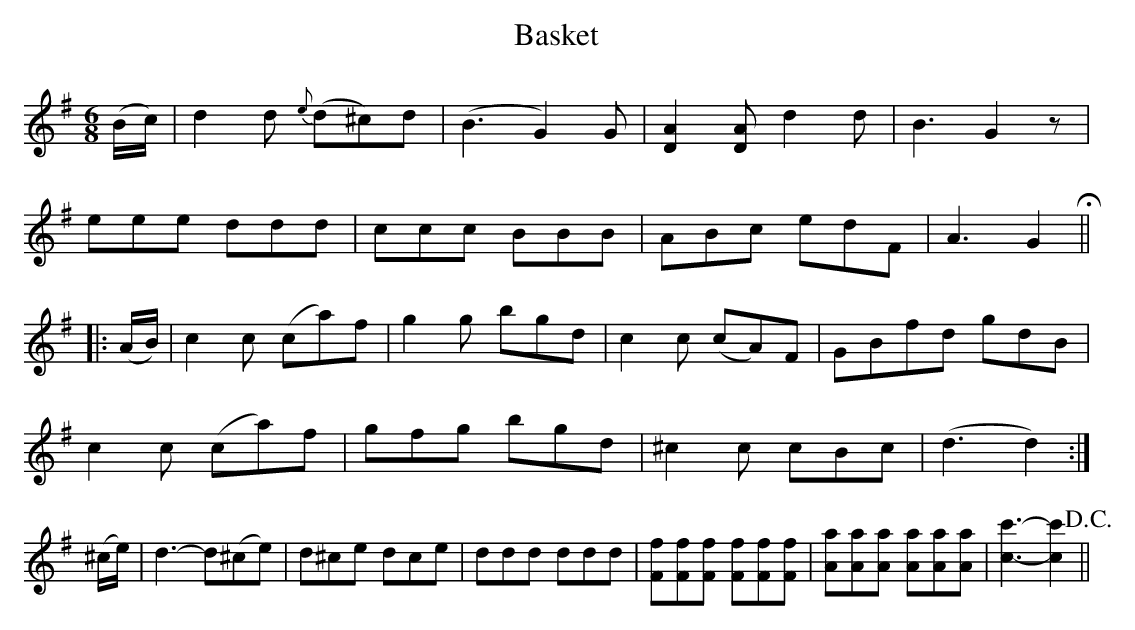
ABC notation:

X:1
T:Basket
M:6/8
L:1/8
K:G
(B/c/)|d2d {e}(d^c)d|(B3G2) G|[D2A2][DA] d2d|B3G2z|
eee ddd|ccc BBB|ABc edF|A3 G2!fermata!||
|:(A/B/)|c2c (ca)f|g2g bgd|c2c (cA)F|GBfd gdB|
c2c (ca)f|gfg bgd|^c2c cBc|(d3 d2):|
(^c/e/)|d3- d(^ce)|d^ce dce|ddd ddd|[Ff][Ff][Ff] [Ff][Ff][Ff]|[Aa][Aa][Aa] [Aa][Aa][Aa]|[c3c'3]-[c2c'2]!D.C.!||
